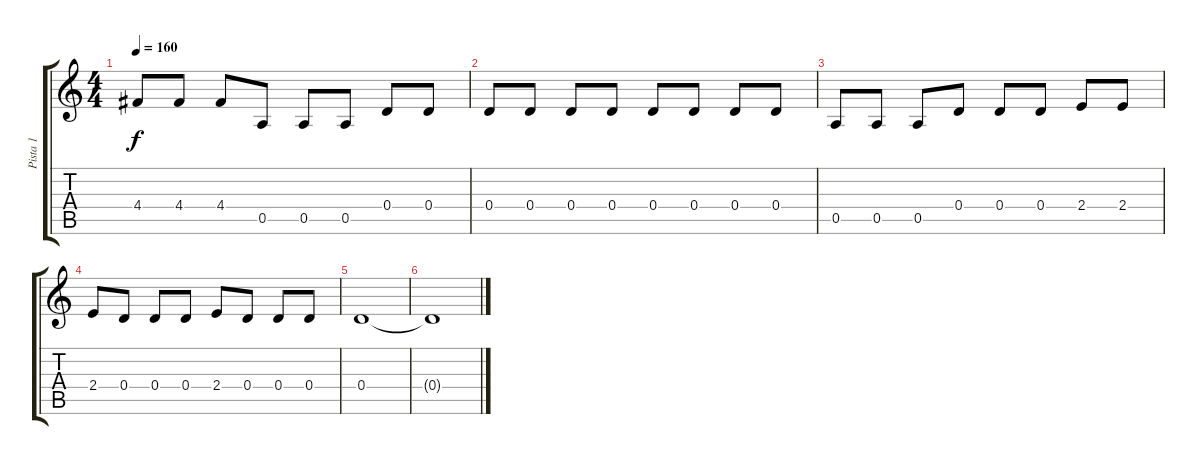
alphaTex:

\track ("Pista 1" "Pista 1") {instrument distortionguitar}
\staff {score tabs}
\tuning (E4 B3 G3 D3 A2 E2) {hide}
\ts (4 4)
\tempo 160
\clef g2
\ks c
4.4.8{dy f} 4.4.8 4.4.8 0.5.8 0.5.8 0.5.8 0.4.8 0.4.8 |
0.4.8 0.4.8 0.4.8 0.4.8 0.4.8 0.4.8 0.4.8 0.4.8 |
0.5.8 0.5.8 0.5.8 0.4.8 0.4.8 0.4.8 2.4.8 2.4.8 |
2.4.8 0.4.8 0.4.8 0.4.8 2.4.8 0.4.8 0.4.8 0.4.8 |
0.4.1{volume 0} |
0.4{t}.1
